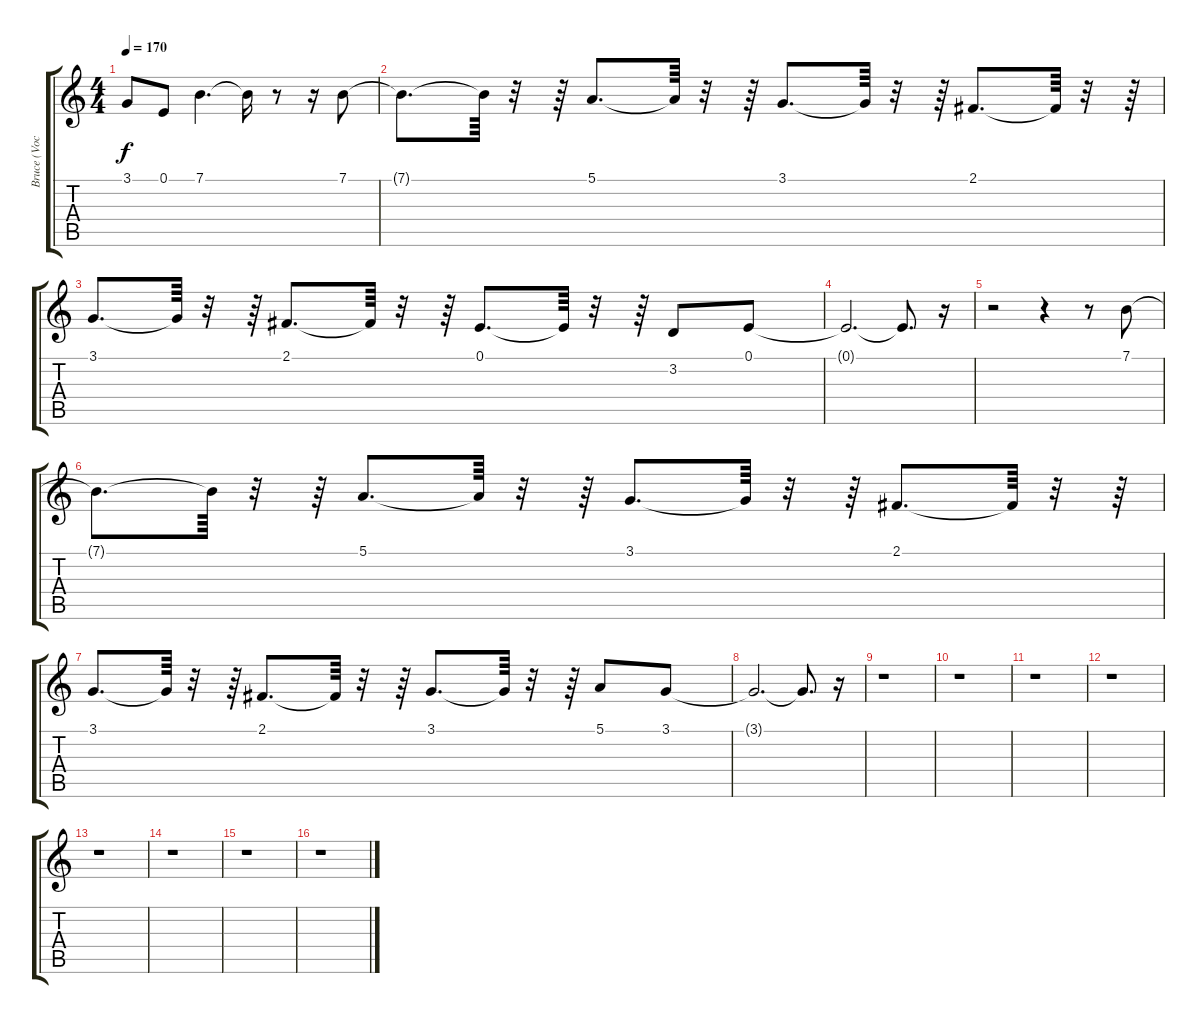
\track ("Bruce (Vocals)" "Bruce (Voc") {instrument viola}
\staff {score tabs}
\tuning (E4 B3 G3 D3 A2 E2) {hide}
\ts (4 4)
\tempo 170
\clef g2
\ks c
3.1.8{dy f} 0.1.8 7.1.4{d} 7.1{t}.16 r.8 r.16 7.1.8 |
7.1{t}.8{d} 7.1{t}.64 r.32 r.64 5.1.8{d} 5.1{t}.64 r.32 r.64 3.1.8{d} 3.1{t}.64 r.32 r.64 2.1.8{d} 2.1{t}.64 r.32 r.64 |
3.1.8{d} 3.1{t}.64 r.32 r.64 2.1.8{d} 2.1{t}.64 r.32 r.64 0.1.8{d} 0.1{t}.64 r.32 r.64 3.2.8 0.1.8 |
0.1{t}.2{d} 0.1{t}.8{d} r.16 |
r.2 r.4 r.8 7.1.8 |
7.1{t}.8{d} 7.1{t}.64 r.32 r.64 5.1.8{d} 5.1{t}.64 r.32 r.64 3.1.8{d} 3.1{t}.64 r.32 r.64 2.1.8{d} 2.1{t}.64 r.32 r.64 |
3.1.8{d} 3.1{t}.64 r.32 r.64 2.1.8{d} 2.1{t}.64 r.32 r.64 3.1.8{d} 3.1{t}.64 r.32 r.64 5.1.8 3.1.8 |
3.1{t}.2{d} 3.1{t}.8{d} r.16 |
r.1 |
r.1 |
r.1 |
r.1 |
r.1 |
r.1 |
r.1 |
r.1
